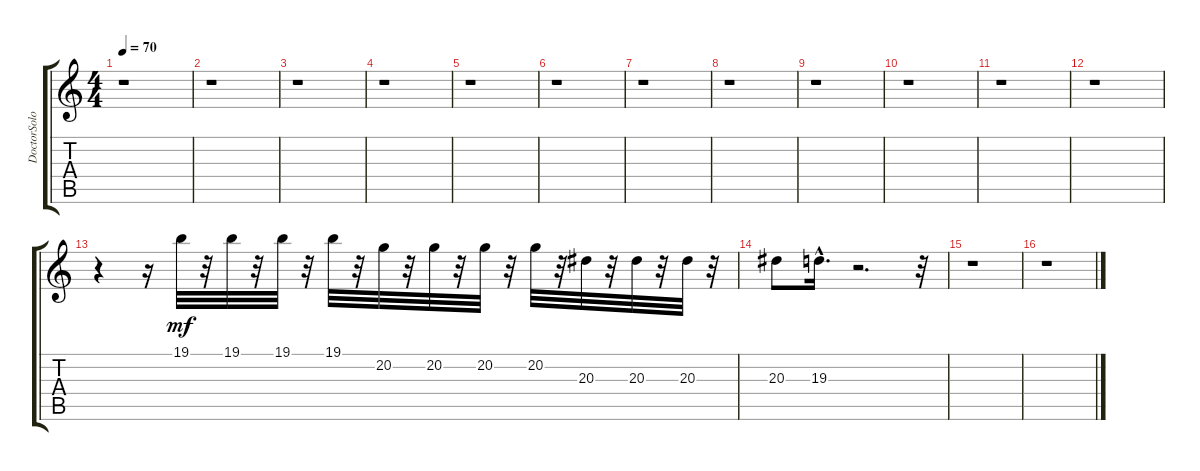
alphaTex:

\track ("DoctorSolo" "DoctorSolo") {instrument tremolostrings}
\staff {score tabs}
\tuning (E4 B3 G3 D3 A2 E2) {hide}
\ts (4 4)
\tempo 70
\clef g2
\ks c
r.1{dy f} |
r.1 |
r.1 |
r.1 |
r.1 |
r.1 |
r.1 |
r.1 |
r.1 |
r.1 |
r.1 |
r.1 |
r.4 r.16 19.1.32{dy mf volume 11} r.32 19.1.32 r.32 19.1.32 r.32 19.1.32 r.32 20.2.32 r.32 20.2.32 r.32 20.2.32 r.32 20.2.32 r.32 20.3.32 r.32 20.3.32 r.32 20.3.32 r.32 |
20.3.8 19.3{hac}.16{d} r.2{d} r.32 |
r.1 |
r.1
